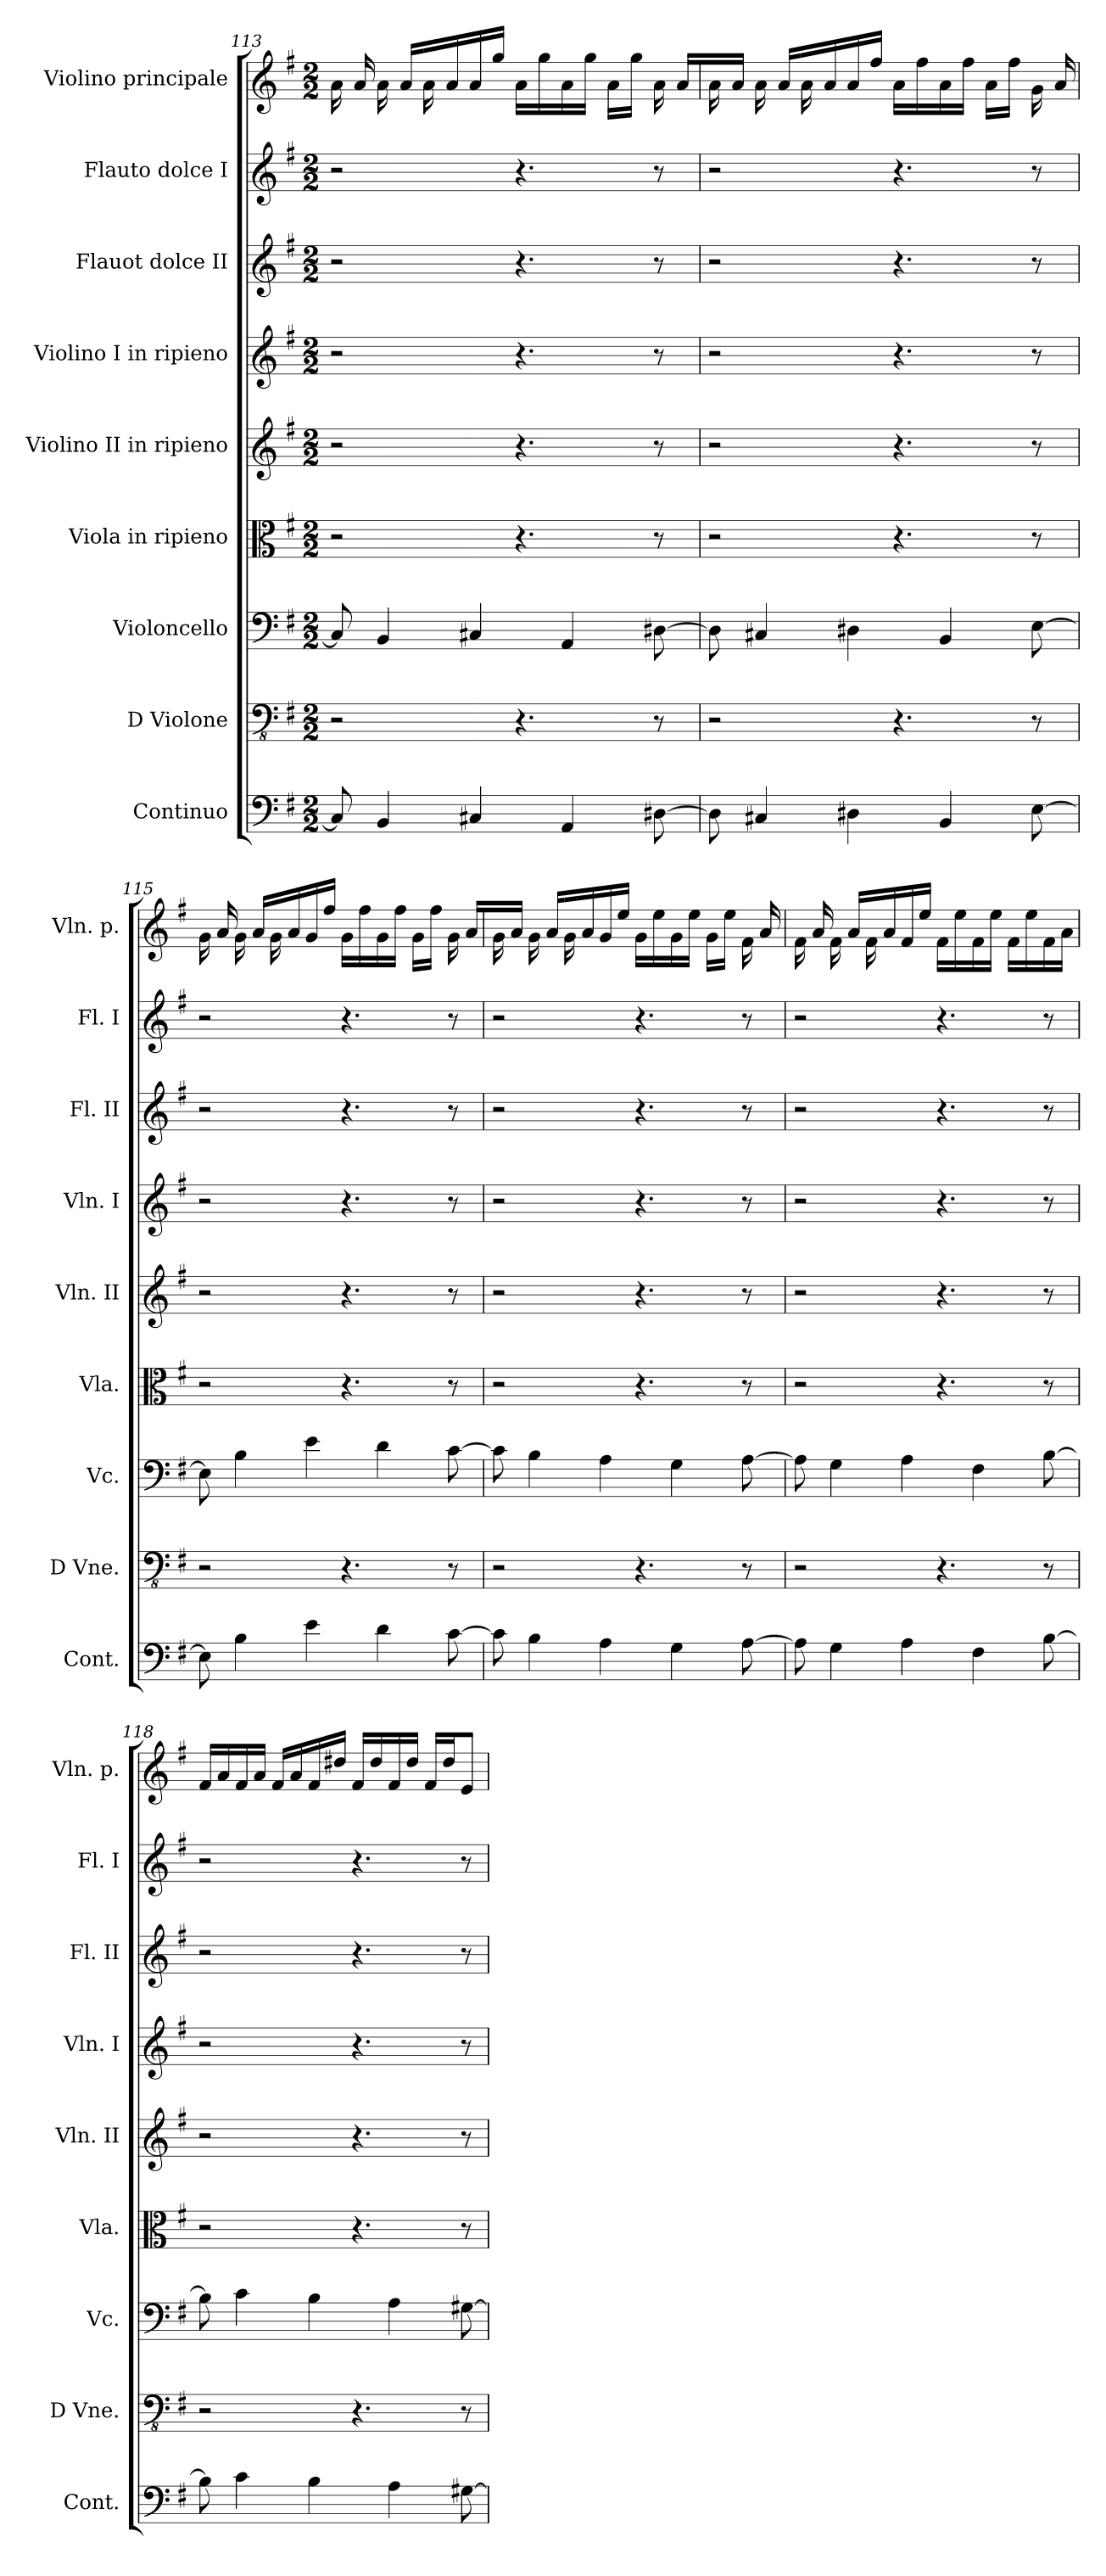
**kern	**kern	**kern	**kern	**kern	**kern	**kern	**kern	**kern
*part9	*part8	*part7	*part6	*part5	*part4	*part3	*part2	*part1
*staff9	*staff8	*staff7	*staff6	*staff5	*staff4	*staff3	*staff2	*staff1
*I"Continuo	*I"D Violone	*I"Violoncello	*I"Viola in ripieno	*I"Violino II in ripieno	*I"Violino I in ripieno	*I"Flauot dolce II	*I"Flauto dolce I	*I"Violino principale
*I'Cont.	*I'D Vne.	*I'Vc.	*I'Vla.	*I'Vln. II	*I'Vln. I	*I'Fl. II	*I'Fl. I	*I'Vln. p.
!!LO:PB:g=z
*clefF4	*clefFv4	*clefF4	*clefC3	*clefG2	*clefG2	*clefG2	*clefG2	*clefG2
*	*ITrd7c12	*	*	*	*	*	*	*
*k[f#]	*k[f#]	*k[f#]	*k[f#]	*k[f#]	*k[f#]	*k[f#]	*k[f#]	*k[f#]
*M2/2	*M2/2	*M2/2	*M2/2	*M2/2	*M2/2	*M2/2	*M2/2	*M2/2
=113	=113	=113	=113	=113	=113	=113	=113	=113
*	*	*	*	*	*	*	*	*^
8C#/]	2r	8C#/]	2r	2r	2r	2r	2r	16reyy	16a\
.	.	.	.	.	.	.	.	16a/	16ryy
4BB/	.	4BB/	.	.	.	.	.	16ryy	16a\
.	.	.	.	.	.	.	.	16a/LL	16rffyy
.	.	.	.	.	.	.	.	16reyy	16a\
.	.	.	.	.	.	.	.	16a/	16ryy
4C#X/	.	4C#X/	.	.	.	.	.	16a/	2ryy
.	.	.	.	.	.	.	.	16gg/JJ	.
.	4.r	.	4.r	4.r	4.r	4.r	4.r	16a\LL	.
.	.	.	.	.	.	.	.	16gg\	.
4AA/	.	4AA/	.	.	.	.	.	16a\	.
.	.	.	.	.	.	.	.	16gg\JJ	.
.	.	.	.	.	.	.	.	16a\LL	.
.	.	.	.	.	.	.	.	16gg\JJ	.
[8D#X\	8r	[8D#X\	8r	8r	8r	8r	8r	16ryy	16a\
.	.	.	.	.	.	.	.	16a/LL	16rffyy
=114	=114	=114	=114	=114	=114	=114	=114	=114	=114
8D#\]	2r	8D#\]	2r	2r	2r	2r	2r	16reyy	16a\
.	.	.	.	.	.	.	.	16a/JJ	16ryy
4C#X/	.	4C#X/	.	.	.	.	.	16ryy	16a\
.	.	.	.	.	.	.	.	16a/LL	16rffyy
.	.	.	.	.	.	.	.	16reyy	16a\
.	.	.	.	.	.	.	.	16a/	16ryy
4D#X\	.	4D#X\	.	.	.	.	.	16a/	2ryy
.	.	.	.	.	.	.	.	16ff#/JJ	.
.	4.r	.	4.r	4.r	4.r	4.r	4.r	16a\LL	.
.	.	.	.	.	.	.	.	16ff#\	.
4BB/	.	4BB/	.	.	.	.	.	16a\	.
.	.	.	.	.	.	.	.	16ff#\JJ	.
.	.	.	.	.	.	.	.	16a\LL	.
.	.	.	.	.	.	.	.	16ff#\JJ	.
[8E\	8r	[8E\	8r	8r	8r	8r	8r	16ryy	16g\
.	.	.	.	.	.	.	.	16a/	16rffyy
!!LO:PB:g=z	!!
=115	=115	=115	=115	=115	=115	=115	=115	=115	=115
8E\]	2r	8E\]	2r	2r	2r	2r	2r	16reyy	16g\
.	.	.	.	.	.	.	.	16a/	16ryy
4B\	.	4B\	.	.	.	.	.	16ryy	16g\
.	.	.	.	.	.	.	.	16a/LL	16rffyy
.	.	.	.	.	.	.	.	16reyy	16g\
.	.	.	.	.	.	.	.	16a/	16ryy
4e\	.	4e\	.	.	.	.	.	16g/	2ryy
.	.	.	.	.	.	.	.	16ff#/JJ	.
.	4.r	.	4.r	4.r	4.r	4.r	4.r	16g\LL	.
.	.	.	.	.	.	.	.	16ff#\	.
4d\	.	4d\	.	.	.	.	.	16g\	.
.	.	.	.	.	.	.	.	16ff#\JJ	.
.	.	.	.	.	.	.	.	16g\LL	.
.	.	.	.	.	.	.	.	16ff#\JJ	.
[8c\	8r	[8c\	8r	8r	8r	8r	8r	16ryy	16g\
.	.	.	.	.	.	.	.	16a/LL	16rffyy
=116	=116	=116	=116	=116	=116	=116	=116	=116	=116
8c\]	2r	8c\]	2r	2r	2r	2r	2r	16reyy	16g\
.	.	.	.	.	.	.	.	16a/JJ	16ryy
4B\	.	4B\	.	.	.	.	.	16ryy	16g\
.	.	.	.	.	.	.	.	16a/LL	16rffyy
.	.	.	.	.	.	.	.	16reyy	16g\
.	.	.	.	.	.	.	.	16a/	16ryy
4A\	.	4A\	.	.	.	.	.	16g/	2ryy
.	.	.	.	.	.	.	.	16ee/JJ	.
.	4.r	.	4.r	4.r	4.r	4.r	4.r	16g\LL	.
.	.	.	.	.	.	.	.	16ee\	.
4G\	.	4G\	.	.	.	.	.	16g\	.
.	.	.	.	.	.	.	.	16ee\JJ	.
.	.	.	.	.	.	.	.	16g\LL	.
.	.	.	.	.	.	.	.	16ee\JJ	.
[8A\	8r	[8A\	8r	8r	8r	8r	8r	16ryy	16f#\
.	.	.	.	.	.	.	.	16a/	16rffyy
!!LO:PB:g=z	!!
=117	=117	=117	=117	=117	=117	=117	=117	=117	=117
8A\]	2r	8A\]	2r	2r	2r	2r	2r	16reyy	16f#\
.	.	.	.	.	.	.	.	16a/	16ryy
4G\	.	4G\	.	.	.	.	.	16ryy	16f#\
.	.	.	.	.	.	.	.	16a/LL	16rffyy
.	.	.	.	.	.	.	.	16reyy	16f#\
.	.	.	.	.	.	.	.	16a/	16ryy
4A\	.	4A\	.	.	.	.	.	16f#/	2ryy
.	.	.	.	.	.	.	.	16ee/JJ	.
.	4.r	.	4.r	4.r	4.r	4.r	4.r	16f#\LL	.
.	.	.	.	.	.	.	.	16ee\	.
4F#\	.	4F#\	.	.	.	.	.	16f#\	.
.	.	.	.	.	.	.	.	16ee\JJ	.
.	.	.	.	.	.	.	.	16f#\LL	.
.	.	.	.	.	.	.	.	16ee\	.
[8B\	8r	[8B\	8r	8r	8r	8r	8r	16f#\	8ryy
.	.	.	.	.	.	.	.	16a\JJ	.
*	*	*	*	*	*	*	*	*v	*v
=118	=118	=118	=118	=118	=118	=118	=118	=118
8B\]	2r	8B\]	2r	2r	2r	2r	2r	16f#/LL
.	.	.	.	.	.	.	.	16a/
4c\	.	4c\	.	.	.	.	.	16f#/
.	.	.	.	.	.	.	.	16a/JJ
.	.	.	.	.	.	.	.	16f#/LL
.	.	.	.	.	.	.	.	16a/
4B\	.	4B\	.	.	.	.	.	16f#/
.	.	.	.	.	.	.	.	16dd#X/JJ
.	4.r	.	4.r	4.r	4.r	4.r	4.r	16f#/LL
.	.	.	.	.	.	.	.	16dd#/
4A\	.	4A\	.	.	.	.	.	16f#/
.	.	.	.	.	.	.	.	16dd#/JJ
.	.	.	.	.	.	.	.	16f#/LL
.	.	.	.	.	.	.	.	16dd#/J
[8G#X\	8r	[8G#X\	8r	8r	8r	8r	8r	8e/J
=	=	=	=	=	=	=	=	=
*-	*-	*-	*-	*-	*-	*-	*-	*-
